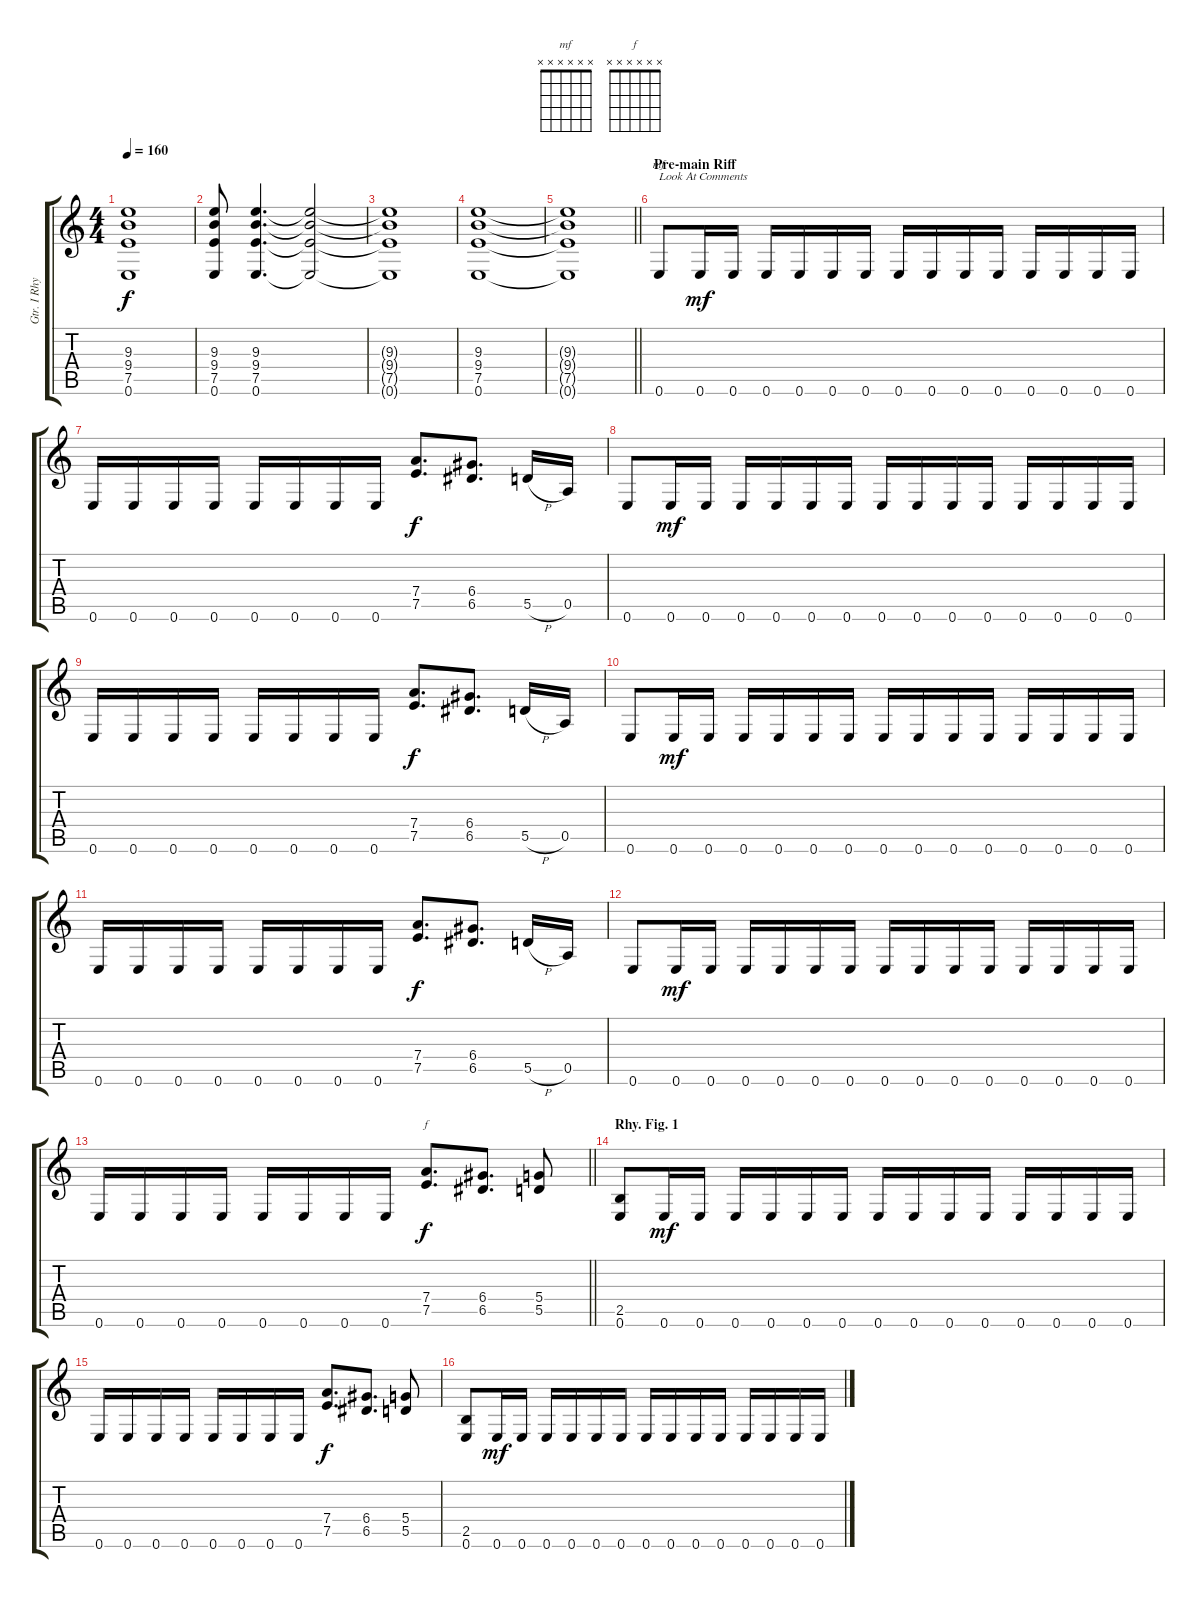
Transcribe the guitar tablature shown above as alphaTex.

\track ("Gtr. I Rhytm" "Gtr. I Rhy") {instrument overdrivenguitar}
\staff {score tabs}
\tuning (E4 B3 G3 D3 A2 E2) {hide}
\chord ("mf" x x x x x x)
\chord ("f" x x x x x x)
\ts (4 4)
\tempo 160
\clef g2
\ks c
(9.3{t} 9.4{t} 7.5{t} 0.6{t}).1{dy f} |
(9.3 9.4 7.5 0.6).8 (9.3 9.4 7.5 0.6).4{d} (9.3{t} 9.4{t} 7.5{t} 0.6{t}).2 |
(9.3{t} 9.4{t} 7.5{t} 0.6{t}).1 |
(9.3 9.4 7.5 0.6).1 |
\barLineRight lightlight
(9.3{t} 9.4{t} 7.5{t} 0.6{t}).1 |
\section ("" "Pre-main Riff")
0.6.8{ch "mf" txt "Look At Comments" volume 15} 0.6.16{dy mf} 0.6.16 0.6.16 0.6.16 0.6.16 0.6.16 0.6.16 0.6.16 0.6.16 0.6.16 0.6.16 0.6.16 0.6.16 0.6.16 |
0.6.16{volume 15} 0.6.16 0.6.16 0.6.16 0.6.16 0.6.16 0.6.16 0.6.16 (7.4 7.5).8{d dy f} (6.4 6.5).8{d} 5.5{h}.16 0.5.16 |
0.6.8{volume 15} 0.6.16{dy mf} 0.6.16 0.6.16 0.6.16 0.6.16 0.6.16 0.6.16 0.6.16 0.6.16 0.6.16 0.6.16 0.6.16 0.6.16 0.6.16 |
0.6.16{volume 15} 0.6.16 0.6.16 0.6.16 0.6.16 0.6.16 0.6.16 0.6.16 (7.4 7.5).8{d dy f} (6.4 6.5).8{d} 5.5{h}.16 0.5.16 |
0.6.8{volume 15} 0.6.16{dy mf} 0.6.16 0.6.16 0.6.16 0.6.16 0.6.16 0.6.16 0.6.16 0.6.16 0.6.16 0.6.16 0.6.16 0.6.16 0.6.16 |
0.6.16{volume 15} 0.6.16 0.6.16 0.6.16 0.6.16 0.6.16 0.6.16 0.6.16 (7.4 7.5).8{d dy f} (6.4 6.5).8{d} 5.5{h}.16 0.5.16 |
0.6.8{volume 15} 0.6.16{dy mf} 0.6.16 0.6.16 0.6.16 0.6.16 0.6.16 0.6.16 0.6.16 0.6.16 0.6.16 0.6.16 0.6.16 0.6.16 0.6.16 |
\barLineRight lightlight
0.6.16{volume 16} 0.6.16 0.6.16 0.6.16 0.6.16 0.6.16 0.6.16 0.6.16 (7.4 7.5).8{d ch "f" dy f} (6.4 6.5).8{d} (5.4 5.5).8 |
\section ("" "Rhy. Fig. 1")
(2.5 0.6).8{volume 14} 0.6.16{dy mf} 0.6.16 0.6.16 0.6.16 0.6.16 0.6.16 0.6.16 0.6.16 0.6.16 0.6.16 0.6.16 0.6.16 0.6.16 0.6.16 |
0.6.16 0.6.16 0.6.16 0.6.16 0.6.16 0.6.16 0.6.16 0.6.16 (7.4 7.5).8{d dy f} (6.4 6.5).8{d} (5.4 5.5).8 |
(2.5 0.6).8 0.6.16{dy mf} 0.6.16 0.6.16 0.6.16 0.6.16 0.6.16 0.6.16 0.6.16 0.6.16 0.6.16 0.6.16 0.6.16 0.6.16 0.6.16
